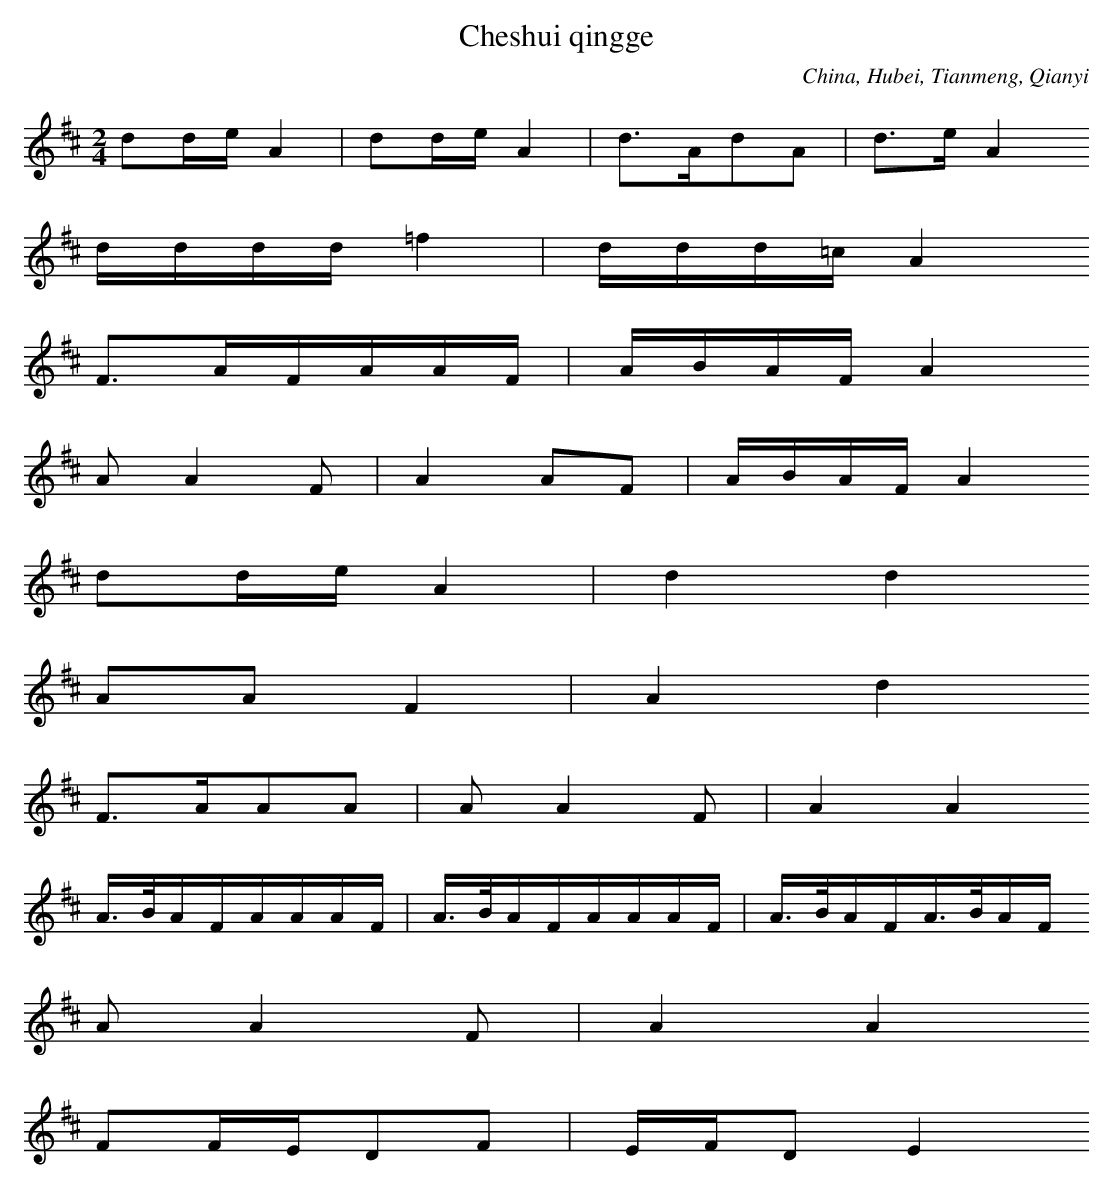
X:1
T: Cheshui qingge
O: China, Hubei, Tianmeng, Qianyi
M: 2/4
L: 1/32
K: D
d4d2e2A8 | d4d2e2A8 | d6A2d4A4 | d6e2A8
d2d2d2d2=f8 | d2d2d2=c2A8
F6A2F2A2A2F2 | A2B2A2F2A8
A4A8F4 | A8A4F4 | A2B2A2F2A8
d4d2e2A8 | d8d8
A4A4F8 | A8d8
F6A2A4A4 | A4A8F4 | A8A8
A3BA2F2A2A2A2F2 | A3BA2F2A2A2A2F2 | A3BA2F2A3BA2F2
A4A8F4 | A8A8
F4F2E2D4F4 | E2F2D4E8
